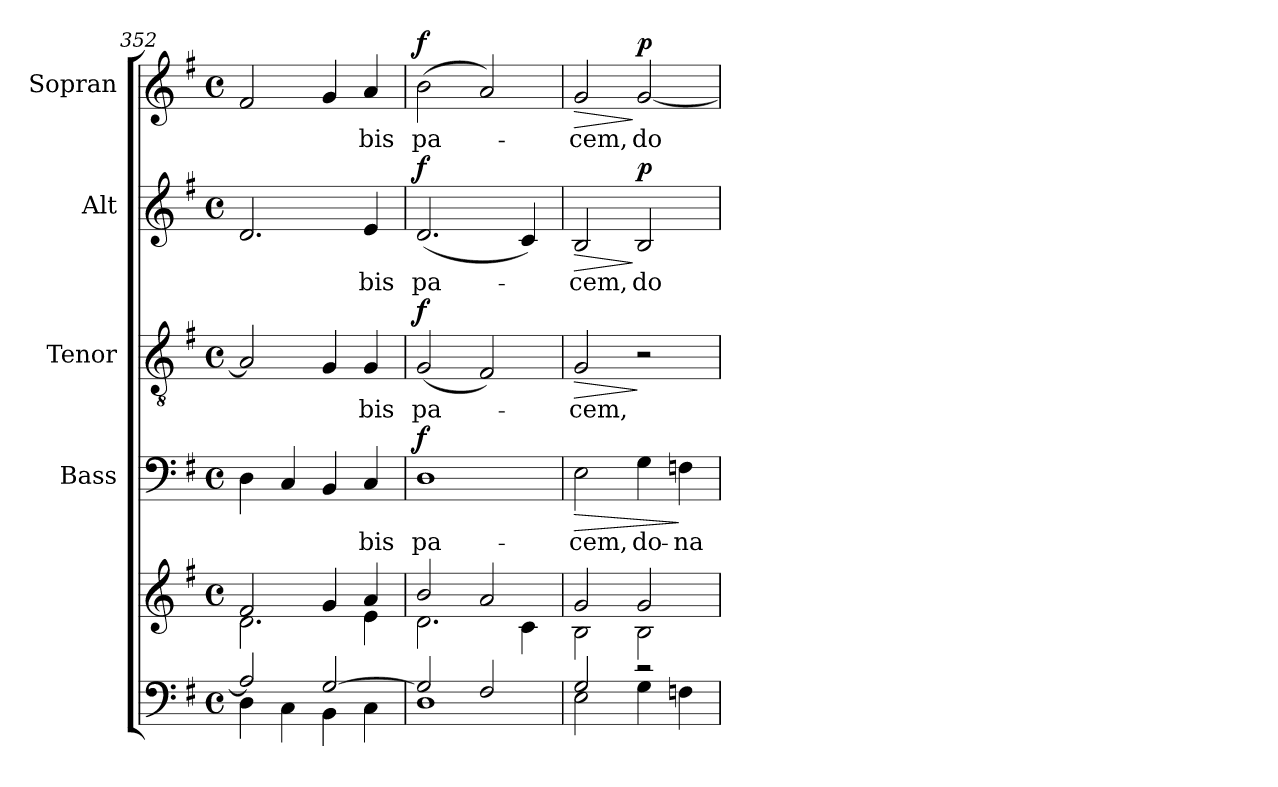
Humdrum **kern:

**kern	**kern	**kern	**text	**dynam	**kern	**text	**dynam	**kern	**text	**dynam	**kern	**text	**dynam
*part5	*part5	*part4	*part4	*part4	*part3	*part3	*part3	*part2	*part2	*part2	*part1	*part1	*part1
*staff6	*staff5	*staff4	*staff4	*staff4	*staff3	*staff3	*staff3	*staff2	*staff2	*staff2	*staff1	*staff1	*staff1
*	*	*I"Bass	*	*	*I"Tenor	*	*	*I"Alt	*	*	*I"Sopran	*	*
*	*	*I'B.	*	*	*I'T.	*	*	*I'A.	*	*	*I'S.	*	*
*clefF4	*clefG2	*clefF4	*	*	*clefGv2	*	*	*clefG2	*	*	*clefG2	*	*
*k[f#]	*k[f#]	*k[f#]	*	*	*k[f#]	*	*	*k[f#]	*	*	*k[f#]	*	*
*G:	*G:	*G:	*	*	*G:	*	*	*G:	*	*	*G:	*	*
*M4/4	*M4/4	*M4/4	*	*	*M4/4	*	*	*M4/4	*	*	*M4/4	*	*
*met(c)	*met(c)	*met(c)	*	*	*met(c)	*	*	*met(c)	*	*	*met(c)	*	*
=352	=352	=352	=352	=352	=352	=352	=352	=352	=352	=352	=352	=352	=352
*^	*^	*	*	*	*	*	*	*	*	*	*	*	*
2A/]	4D\	2f#/	2.d\	4D\	.	.	2A/]	.	.	2.d/	.	.	2f#/	.	.
.	4C\	.	.	4C/	.	.	.	.	.	.	.	.	.	.	.
[>2G/	4BB\	4g/	.	4BB/	.	.	4G/	.	.	.	.	.	4g/	.	.
!	!	!	!	!	!LO:LY:b	!	!	!LO:LY:b	!	!	!LO:LY:b	!	!	!LO:LY:b	!
.	4C\	4a/	4e\	4C/	-bis	.	4G/	-bis	.	4e/	-bis	.	4a/	-bis	.
=353	=353	=353	=353	=353	=353	=353	=353	=353	=353	=353	=353	=353	=353	=353	=353
!	!	!	!	!	!LO:LY:b	!LO:DY:a	!	!LO:LY:b	!LO:DY:a	!	!LO:LY:b	!LO:DY:a	!	!LO:LY:b	!LO:DY:a
2G/]	1D	2b/	2.d\	1D	pa-	f	(<2G/	pa-	f	(<2.d/	pa-	f	(>2b\	pa-	f
2F#/	.	2a/	.	.	.	.	2F#/)	.	.	.	.	.	2a/)	.	.
.	.	.	4c\	.	.	.	.	.	.	4c/)	.	.	.	.	.
!!LO:LB:g=z
=354	=354	=354	=354	=354	=354	=354	=354	=354	=354	=354	=354	=354	=354	=354	=354
!	!	!	!	!	!LO:LY:b	!LO:HP:b	!	!LO:LY:b	!LO:HP:b	!	!LO:LY:b	!LO:HP:b	!	!LO:LY:b	!LO:HP:b
2G/	2E\	2g/	2B\	2E\	-cem,	>	2G/	-cem,	>	2B/	-cem,	>	2g/	-cem,	>
!	!	!	!	!	!LO:LY:b	!	!	!	!	!	!LO:LY:b	!LO:DY:n=1:a	!	!LO:LY:b	!LO:DY:n=1:a
2rc	4G\	2g/	2B\	4G\	do-	.	2r	.	]	2B/	do-	] p	[2g/	do-	] p
!	!	!	!	!	!LO:LY:b	!	!	!	!	!	!	!	!	!	!
.	4Fn\	.	.	4Fn\	-na	]	.	.	.	.	.	.	.	.	.
*v	*v	*	*	*	*	*	*	*	*	*	*	*	*	*	*
*	*v	*v	*	*	*	*	*	*	*	*	*	*	*	*
=	=	=	=	=	=	=	=	=	=	=	=	=	=
*-	*-	*-	*-	*-	*-	*-	*-	*-	*-	*-	*-	*-	*-
